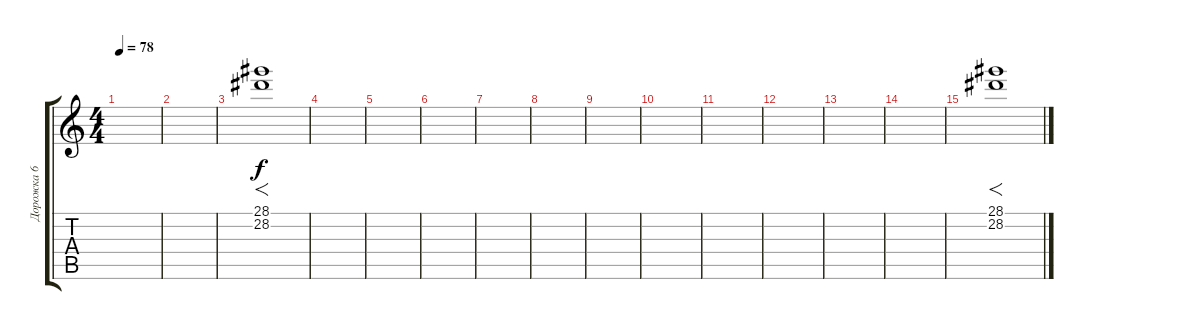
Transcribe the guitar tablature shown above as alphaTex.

\track ("Дорожка 6" "Дорожка 6") {instrument stringensemble1}
\staff {score tabs}
\tuning (E4 B3 G3 D3 A2 E2) {hide}
\ts (4 4)
\tempo 78
\clef g2
\ks c
|
|
(28.1 28.2).1{f} |
|
|
|
|
|
|
|
|
|
|
|
(28.1 28.2).1{f}
